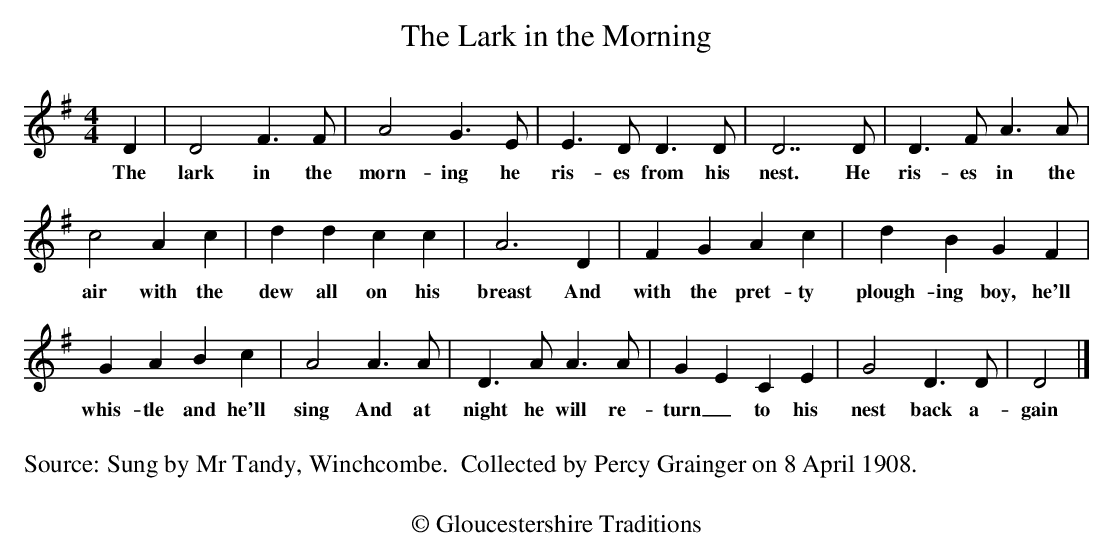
X:1
T: The Lark in the Morning
M: 4/4
L: 1/4
*Q:
K: D Mix
D|D2F>F|A2G>E|E>DD>D|D2>>D2|D>FA>A|
w:The lark in the morn-ing he ris-es from his nest.  He ris-es in the
c2Ac|ddcc|A2>D2|FGAc|dBGF|
w: air with the dew all on his breast And with the pret-ty plough-ing boy, he'll
GABc|A2A>A|D>AA>A|GECE|G2D>D|D2>|]
w:whis-tle and he'll sing And at night he will re-turn_to his nest back a-gain
W:
